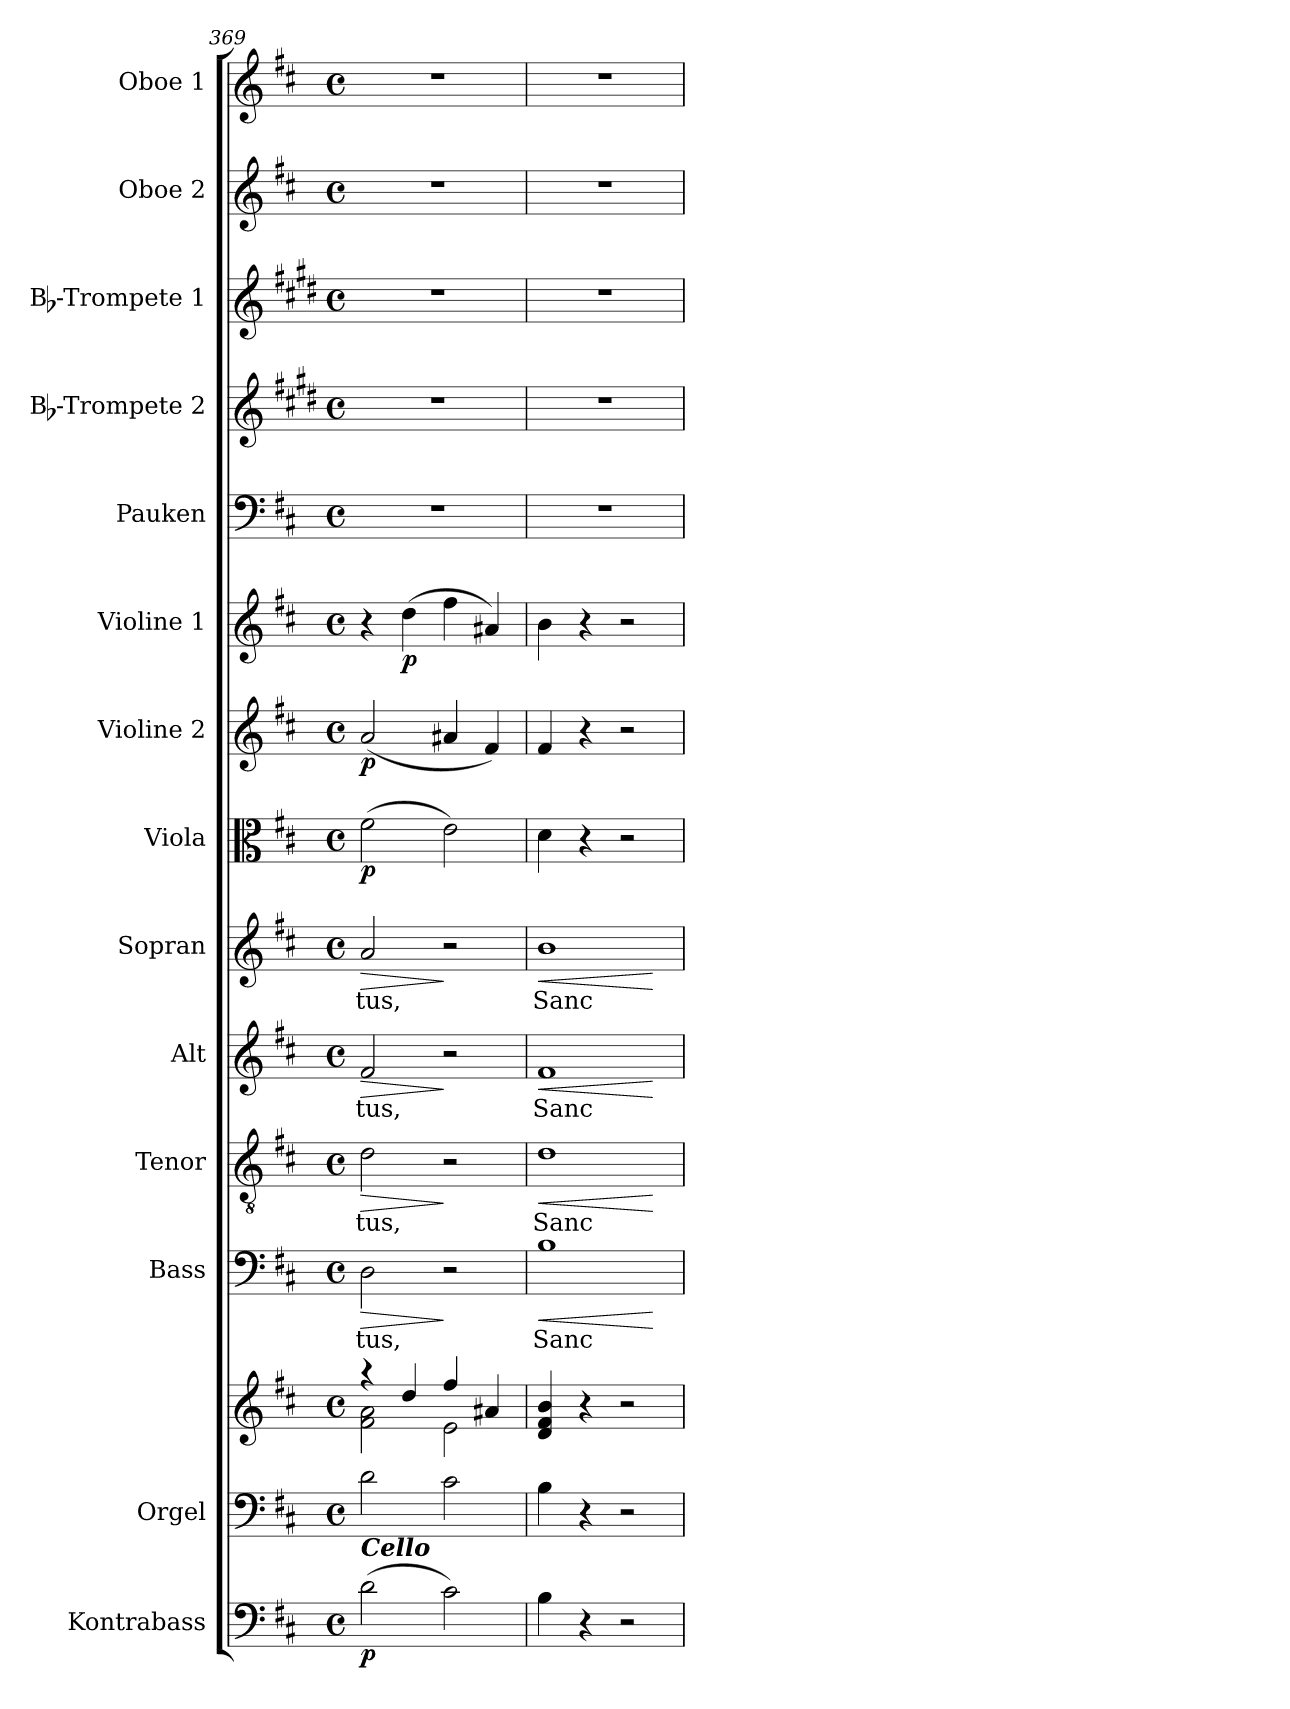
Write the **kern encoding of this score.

**kern	**dynam	**kern	**kern	**kern	**text	**dynam	**kern	**text	**dynam	**kern	**text	**dynam	**kern	**text	**dynam	**kern	**dynam	**kern	**dynam	**kern	**dynam	**kern	**kern	**kern	**kern	**kern
*part14	*part14	*part13	*part13	*part12	*part12	*part12	*part11	*part11	*part11	*part10	*part10	*part10	*part9	*part9	*part9	*part8	*part8	*part7	*part7	*part6	*part6	*part5	*part4	*part3	*part2	*part1
*staff15	*staff15	*staff14	*staff13	*staff12	*staff12	*staff12	*staff11	*staff11	*staff11	*staff10	*staff10	*staff10	*staff9	*staff9	*staff9	*staff8	*staff8	*staff7	*staff7	*staff6	*staff6	*staff5	*staff4	*staff3	*staff2	*staff1
*I"Kontrabass	*	*I"Orgel	*	*I"Bass	*	*	*I"Tenor	*	*	*I"Alt	*	*	*I"Sopran	*	*	*I"Viola	*	*I"Violine 2	*	*I"Violine 1	*	*I"Pauken	*I"Bb-Trompete 2	*I"Bb-Trompete 1	*I"Oboe 2	*I"Oboe 1
*I'Kb.	*	*I'Org.	*	*I'B.	*	*	*I'T.	*	*	*I'A.	*	*	*I'S.	*	*	*I'Vla.	*	*I'Vl. 2	*	*I'Vl. 1	*	*I'Pk.	*I'Bb Trp. 2	*I'Bb Trp. 1	*I'Ob. 2	*I'Ob. 1
*clefF4	*	*clefF4	*clefG2	*clefF4	*	*	*clefGv2	*	*	*clefG2	*	*	*clefG2	*	*	*clefC3	*	*clefG2	*	*clefG2	*	*clefF4	*clefG2	*clefG2	*clefG2	*clefG2
*ITrd7c12	*	*	*	*	*	*	*	*	*	*	*	*	*	*	*	*	*	*	*	*	*	*	*ITrd1c2	*ITrd1c2	*	*
*k[f#c#]	*	*k[f#c#]	*k[f#c#]	*k[f#c#]	*	*	*k[f#c#]	*	*	*k[f#c#]	*	*	*k[f#c#]	*	*	*k[f#c#]	*	*k[f#c#]	*	*k[f#c#]	*	*k[f#c#]	*k[f#c#]	*k[f#c#]	*k[f#c#]	*k[f#c#]
*D:	*	*D:	*D:	*D:	*	*	*D:	*	*	*D:	*	*	*D:	*	*	*D:	*	*D:	*	*D:	*	*D:	*D:	*D:	*D:	*D:
*M4/4	*	*M4/4	*M4/4	*M4/4	*	*	*M4/4	*	*	*M4/4	*	*	*M4/4	*	*	*M4/4	*	*M4/4	*	*M4/4	*	*M4/4	*M4/4	*M4/4	*M4/4	*M4/4
*met(c)	*	*met(c)	*met(c)	*met(c)	*	*	*met(c)	*	*	*met(c)	*	*	*met(c)	*	*	*met(c)	*	*met(c)	*	*met(c)	*	*met(c)	*met(c)	*met(c)	*met(c)	*met(c)
=369	=369	=369	=369	=369	=369	=369	=369	=369	=369	=369	=369	=369	=369	=369	=369	=369	=369	=369	=369	=369	=369	=369	=369	=369	=369	=369
*	*	*	*^	*	*	*	*	*	*	*	*	*	*	*	*	*	*	*	*	*	*	*	*	*	*	*
!LO:TX:a:Bi:t=Cello	!	!	!	!	!	!	!	!	!	!	!	!	!	!	!	!	!	!	!	!	!	!	!	!	!	!	!
!	!LO:DY:b	!	!	!	!	!LO:LY:b	!LO:HP:b	!	!LO:LY:b	!LO:HP:b	!	!LO:LY:b	!LO:HP:b	!	!LO:LY:b	!LO:HP:b	!	!LO:DY:b	!	!LO:DY:b	!	!	!	!	!	!	!
(>2D\	p	2d\	4rgg	2f#\ 2a\	2D\	-tus,	>	2d\	-tus,	>	2f#/	-tus,	>	2a/	-tus,	>	(>2f#\	p	(<2a/	p	4r	.	1r	1r	1r	1r	1r
!	!	!	!	!	!	!	!	!	!	!	!	!	!	!	!	!	!	!	!	!	!	!LO:DY:b	!	!	!	!	!
.	.	.	4dd/	.	.	.	.	.	.	.	.	.	.	.	.	.	.	.	.	.	(>4dd\	p	.	.	.	.	.
2C#\)	.	2c#\	4ff#/	2e\	2r	.	]	2r	.	]	2r	.	]	2r	.	]	2e\)	.	4a#X/	.	4ff#\	.	.	.	.	.	.
.	.	.	4a#X/	.	.	.	.	.	.	.	.	.	.	.	.	.	.	.	4f#/)	.	4a#X/)	.	.	.	.	.	.
*	*	*	*v	*v	*	*	*	*	*	*	*	*	*	*	*	*	*	*	*	*	*	*	*	*	*	*	*
=370	=370	=370	=370	=370	=370	=370	=370	=370	=370	=370	=370	=370	=370	=370	=370	=370	=370	=370	=370	=370	=370	=370	=370	=370	=370	=370
!	!	!	!	!	!LO:LY:b	!LO:HP:b	!	!LO:LY:b	!LO:HP:b	!	!LO:LY:b	!LO:HP:b	!	!LO:LY:b	!LO:HP:b	!	!	!	!	!	!	!	!	!	!	!
4BB\	.	4B\	4d/ 4f#/ 4b/	1B	Sanc-	<	1d	Sanc-	<	1f#	Sanc-	<	1b	Sanc-	<	4d\	.	4f#/	.	4b\	.	1r	1r	1r	1r	1r
4r	.	4r	4r	.	.	.	.	.	.	.	.	.	.	.	.	4r	.	4r	.	4r	.	.	.	.	.	.
2r	.	2r	2r	.	.	.	.	.	.	.	.	.	.	.	.	2r	.	2r	.	2r	.	.	.	.	.	.
.	.	.	.	.	.	[	.	.	[	.	.	[	.	.	[	.	.	.	.	.	.	.	.	.	.	.
=	=	=	=	=	=	=	=	=	=	=	=	=	=	=	=	=	=	=	=	=	=	=	=	=	=	=
*-	*-	*-	*-	*-	*-	*-	*-	*-	*-	*-	*-	*-	*-	*-	*-	*-	*-	*-	*-	*-	*-	*-	*-	*-	*-	*-
